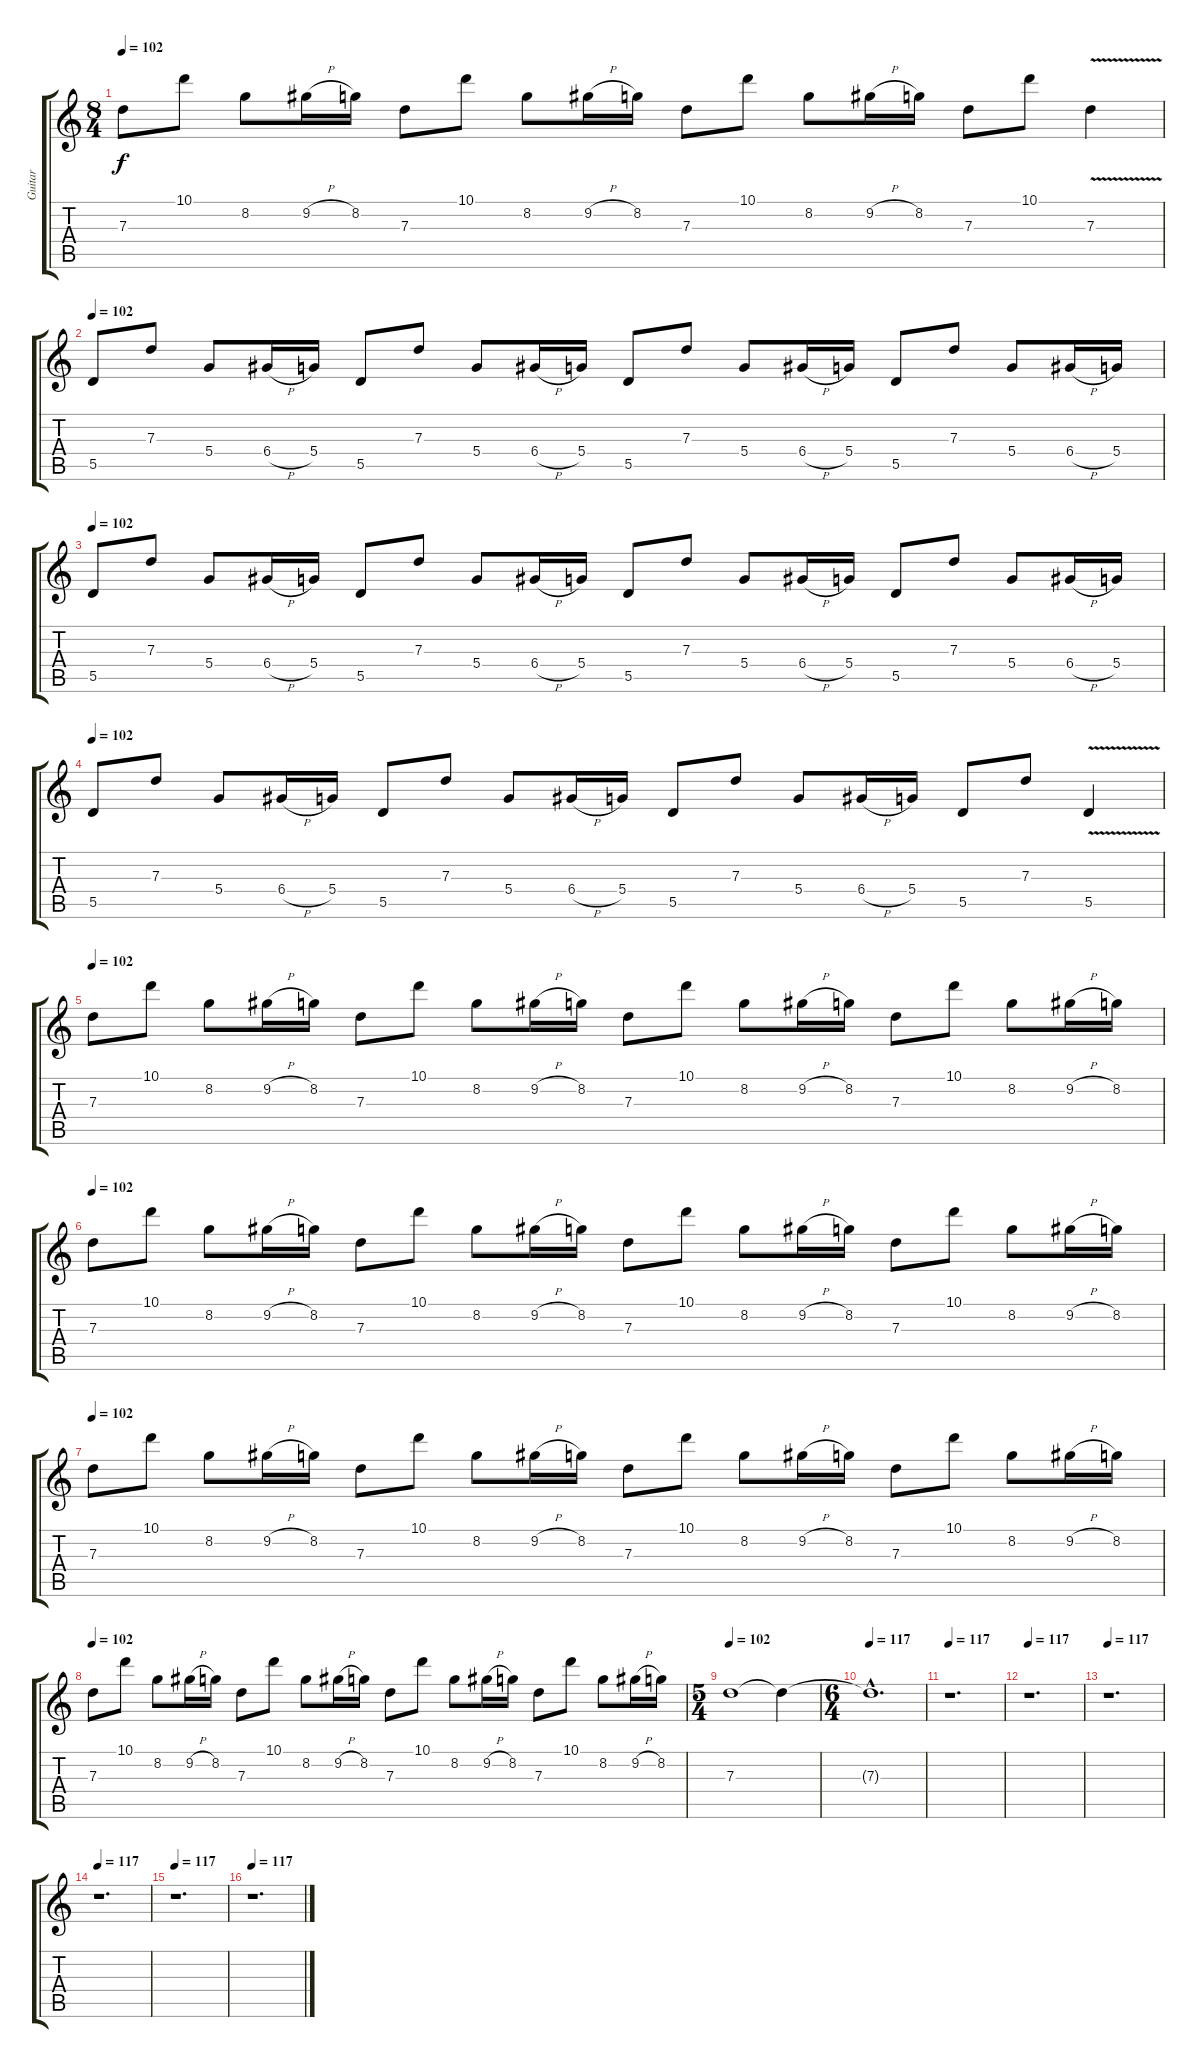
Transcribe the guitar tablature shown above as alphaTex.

\track ("Guitar" "Guitar") {instrument overdrivenguitar}
\staff {score tabs}
\tuning (E4 B3 G3 D3 A2 E2) {hide}
\ts (8 4)
\tempo 102
\clef g2
\ks c
7.3.8{dy f} 10.1.8 8.2.8 9.2{h}.16 8.2.16 7.3.8 10.1.8 8.2.8 9.2{h}.16 8.2.16 7.3.8 10.1.8 8.2.8 9.2{h}.16 8.2.16 7.3.8 10.1.8 7.3{v}.4 |
\tempo 102
5.5.8 7.3.8 5.4.8 6.4{h}.16 5.4.16 5.5.8 7.3.8 5.4.8 6.4{h}.16 5.4.16 5.5.8 7.3.8 5.4.8 6.4{h}.16 5.4.16 5.5.8 7.3.8 5.4.8 6.4{h}.16 5.4.16 |
\tempo 102
5.5.8 7.3.8 5.4.8 6.4{h}.16 5.4.16 5.5.8 7.3.8 5.4.8 6.4{h}.16 5.4.16 5.5.8 7.3.8 5.4.8 6.4{h}.16 5.4.16 5.5.8 7.3.8 5.4.8 6.4{h}.16 5.4.16 |
\tempo 102
5.5.8 7.3.8 5.4.8 6.4{h}.16 5.4.16 5.5.8 7.3.8 5.4.8 6.4{h}.16 5.4.16 5.5.8 7.3.8 5.4.8 6.4{h}.16 5.4.16 5.5.8 7.3.8 5.5{v}.4 |
\tempo 102
7.3.8 10.1.8 8.2.8 9.2{h}.16 8.2.16 7.3.8 10.1.8 8.2.8 9.2{h}.16 8.2.16 7.3.8 10.1.8 8.2.8 9.2{h}.16 8.2.16 7.3.8 10.1.8 8.2.8 9.2{h}.16 8.2.16 |
\tempo 102
7.3.8 10.1.8 8.2.8 9.2{h}.16 8.2.16 7.3.8 10.1.8 8.2.8 9.2{h}.16 8.2.16 7.3.8 10.1.8 8.2.8 9.2{h}.16 8.2.16 7.3.8 10.1.8 8.2.8 9.2{h}.16 8.2.16 |
\tempo 102
7.3.8 10.1.8 8.2.8 9.2{h}.16 8.2.16 7.3.8 10.1.8 8.2.8 9.2{h}.16 8.2.16 7.3.8 10.1.8 8.2.8 9.2{h}.16 8.2.16 7.3.8 10.1.8 8.2.8 9.2{h}.16 8.2.16 |
\tempo 102
7.3.8 10.1.8 8.2.8 9.2{h}.16 8.2.16 7.3.8 10.1.8 8.2.8 9.2{h}.16 8.2.16 7.3.8 10.1.8 8.2.8 9.2{h}.16 8.2.16 7.3.8 10.1.8 8.2.8 9.2{h}.16 8.2.16 |
\ts (5 4)
\tempo 102
7.3.1 7.3{t}.4 |
\ts (6 4)
\tempo 117
7.3{hac t}.1{d volume 0} |
\tempo 117
r.1{d volume 16} |
\tempo 117
r.1{d} |
\tempo 117
r.1{d} |
\tempo 117
r.1{d} |
\tempo 117
r.1{d} |
\tempo 117
r.1{d}
